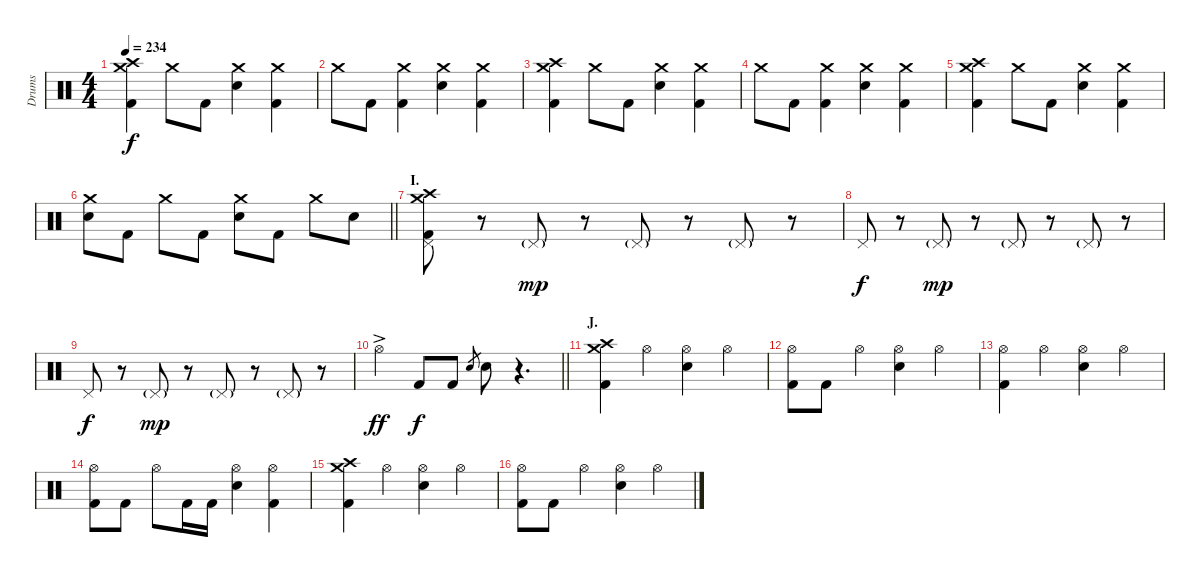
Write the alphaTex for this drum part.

\track ("Drums" "Drums") {instrument percussion}
\staff {score}
\articulation defaults
\ts (4 4)
\tempo 234
\clef neutral
\ks c
("Crash medium (hit)" "Crash high (hit)" "Kick (hit) 2").4{dy f} "Crash medium (hit)".8 "Kick (hit) 2".8 ("Crash medium (hit)" "Electric Snare (hit)").4 ("Crash medium (hit)" "Kick (hit) 2").4 |
"Crash medium (hit)".8 "Kick (hit) 2".8 ("Crash medium (hit)" "Kick (hit) 2").4 ("Crash medium (hit)" "Electric Snare (hit)").4 ("Crash medium (hit)" "Kick (hit) 2").4 |
("Crash medium (hit)" "Crash high (hit)" "Kick (hit) 2").4 "Crash medium (hit)".8 "Kick (hit) 2".8 ("Crash medium (hit)" "Electric Snare (hit)").4 ("Crash medium (hit)" "Kick (hit) 2").4 |
"Crash medium (hit)".8 "Kick (hit) 2".8 ("Crash medium (hit)" "Kick (hit) 2").4 ("Crash medium (hit)" "Electric Snare (hit)").4 ("Crash medium (hit)" "Kick (hit) 2").4 |
("Crash medium (hit)" "Crash high (hit)" "Kick (hit) 2").4 "Crash medium (hit)".8 "Kick (hit) 2".8 ("Crash medium (hit)" "Electric Snare (hit)").4 ("Crash medium (hit)" "Kick (hit) 2").4 |
\barLineRight lightlight
("Crash medium (hit)" "Electric Snare (hit)").8 "Kick (hit) 2".8 "Crash medium (hit)".8 "Kick (hit) 2".8 ("Crash medium (hit)" "Electric Snare (hit)").8 "Kick (hit) 2".8 "Crash medium (hit)".8 "Electric Snare (hit)".8 |
\section ("" "I.")
("Crash medium (hit)" "Crash high (hit)" "Pedal Hi-Hat (hit)" "Kick (hit) 2").8 r.8 "Pedal Hi-Hat (hit)"{g}.8{dy mp} r.8 "Pedal Hi-Hat (hit)"{g}.8 r.8 "Pedal Hi-Hat (hit)"{g}.8 r.8 |
"Pedal Hi-Hat (hit)".8{dy f} r.8 "Pedal Hi-Hat (hit)"{g}.8{dy mp} r.8 "Pedal Hi-Hat (hit)"{g}.8 r.8 "Pedal Hi-Hat (hit)"{g}.8 r.8 |
"Pedal Hi-Hat (hit)".8{dy f} r.8 "Pedal Hi-Hat (hit)"{g}.8{dy mp} r.8 "Pedal Hi-Hat (hit)"{g}.8 r.8 "Pedal Hi-Hat (hit)"{g}.8 r.8 |
\barLineRight lightlight "Hi-Hat (open)"{ac}.4{dy ff} "Kick (hit) 2".8{dy f} "Kick (hit) 2".8 "Electric Snare (hit)".8{gr} "Electric Snare (hit)".8
r.4{d} |
\section ("" "J.")
("Crash medium (hit)" "Crash high (hit)" "Kick (hit) 2").4 "Hi-Hat (open)".4 ("Hi-Hat (open)" "Electric Snare (hit)").4 "Hi-Hat (open)".4 |
("Hi-Hat (open)" "Kick (hit) 2").8 "Kick (hit) 2".8 "Hi-Hat (open)".4 ("Hi-Hat (open)" "Electric Snare (hit)").4 "Hi-Hat (open)".4 |
("Hi-Hat (open)" "Kick (hit) 2").4 "Hi-Hat (open)".4 ("Hi-Hat (open)" "Electric Snare (hit)").4 "Hi-Hat (open)".4 |
("Hi-Hat (open)" "Kick (hit) 2").8 "Kick (hit) 2".8 "Hi-Hat (open)".8 "Kick (hit) 2".16 "Kick (hit) 2".16 ("Hi-Hat (open)" "Electric Snare (hit)").4 ("Hi-Hat (open)" "Kick (hit) 2").4 |
("Crash medium (hit)" "Crash high (hit)" "Kick (hit) 2").4 "Hi-Hat (open)".4 ("Hi-Hat (open)" "Electric Snare (hit)").4 "Hi-Hat (open)".4 |
("Hi-Hat (open)" "Kick (hit) 2").8 "Kick (hit) 2".8 "Hi-Hat (open)".4 ("Hi-Hat (open)" "Electric Snare (hit)").4 "Hi-Hat (open)".4
